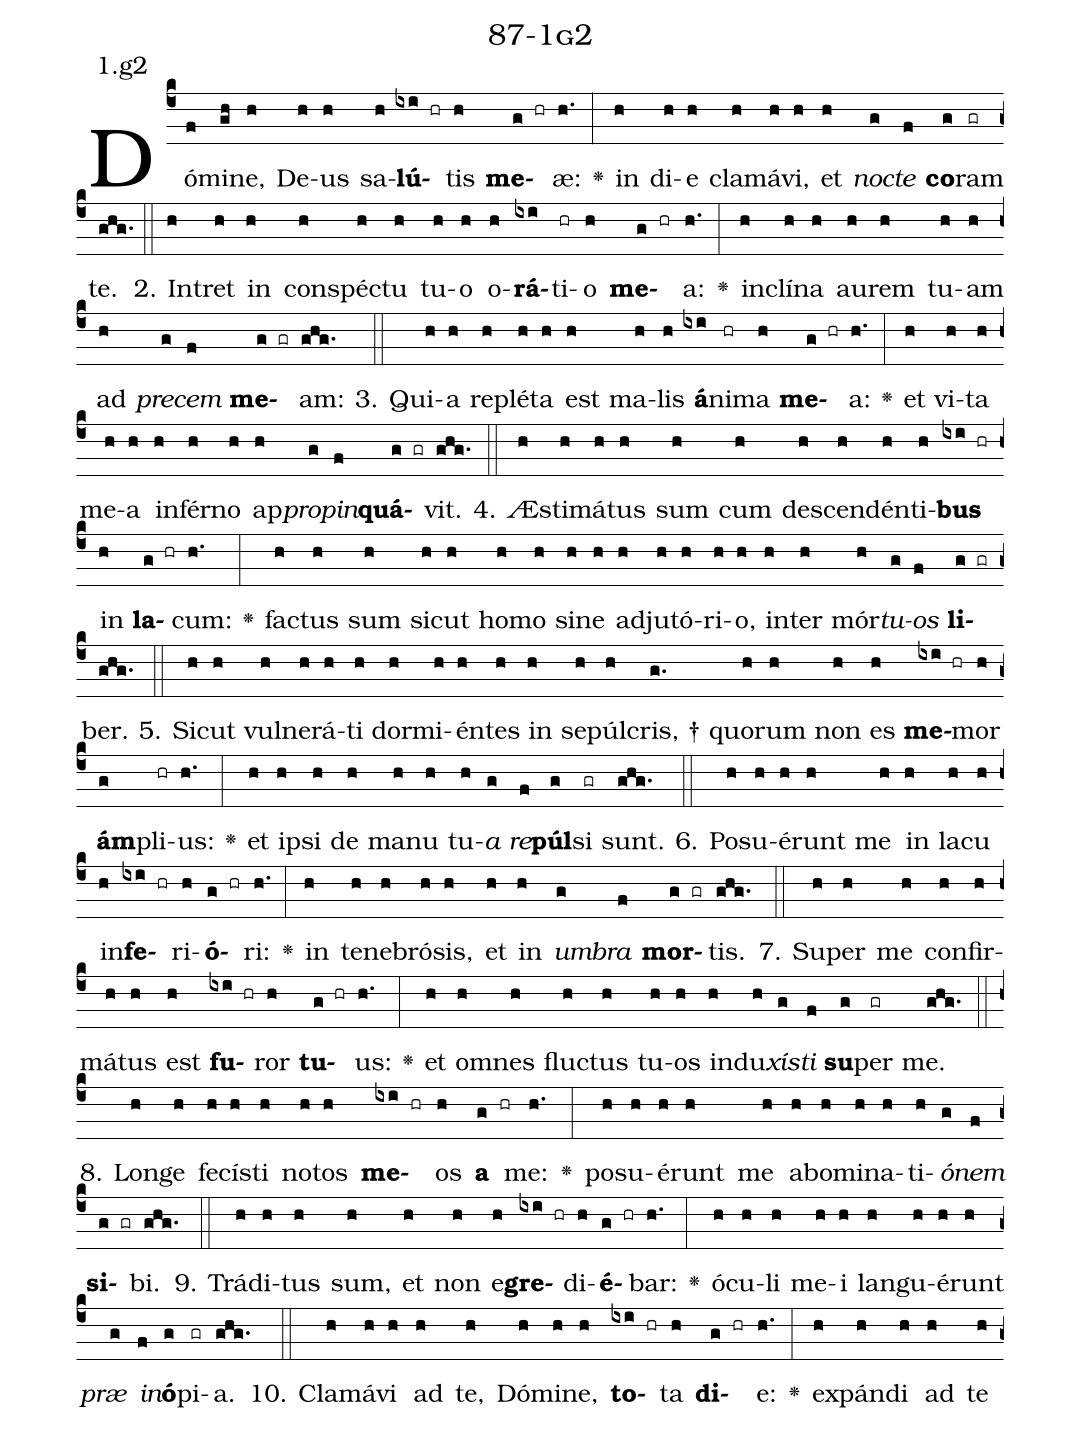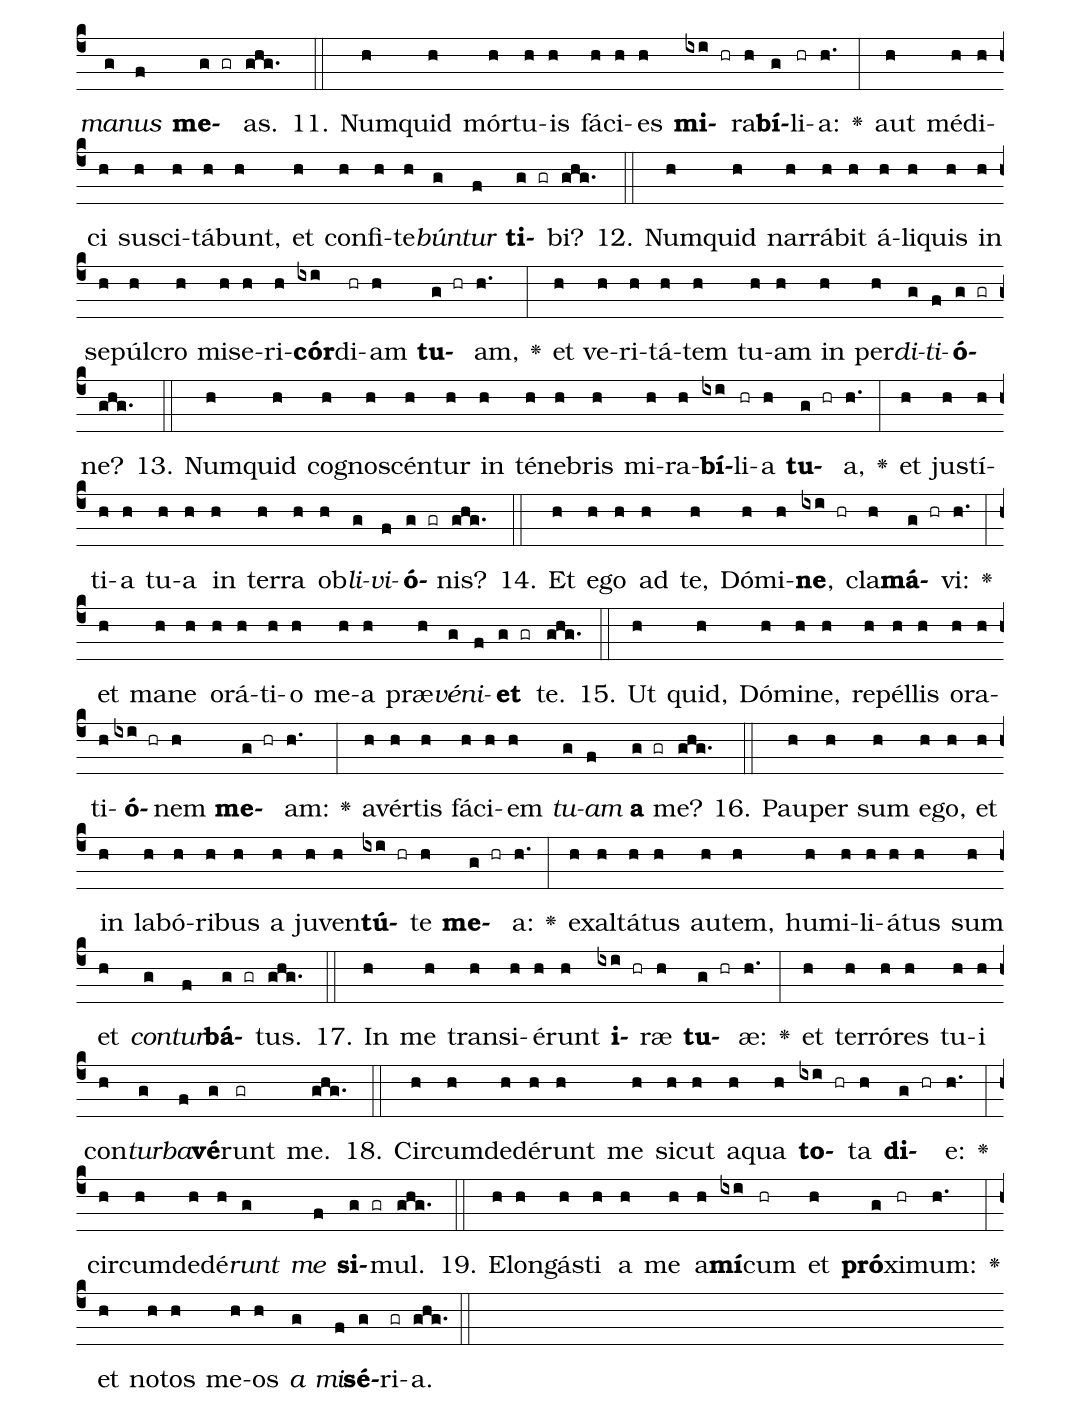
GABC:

name: 87-1g2;
annotation: 1.g2;
%%
(c4)Dó(f)mi(gh)ne,(h) De(h)us(h) sa(h)<b>lú</b>(ixi hr)tis(h) <b>me</b>(g hr)æ:(h.) <v>\greheightstar</v>(:) in(h) di(h)e(h) cla(h)má(h)vi,(h) et(h) <i>noc</i>(g)<i>te</i>(f) <b>co</b>(g)ram(gr) te.(ghg.) (::)
2. In(h)tret(h) in(h) con(h)spéc(h)tu(h) tu(h)o(h) o(h)<b>rá</b>(ixi)ti(hr)o(h) <b>me</b>(g hr)a:(h.) <v>\greheightstar</v>(:) in(h)clí(h)na(h) au(h)rem(h) tu(h)am(h) ad(h) <i>pre</i>(g)<i>cem</i>(f) <b>me</b>(g gr)am:(ghg.) (::)
3. Qui(h)a(h) re(h)plé(h)ta(h) est(h) ma(h)lis(h) <b>á</b>(ixi)ni(hr)ma(h) <b>me</b>(g hr)a:(h.) <v>\greheightstar</v>(:) et(h) vi(h)ta(h) me(h)a(h) in(h)fér(h)no(h) ap(h)<i>pro</i>(g)<i>pin</i>(f)<b>quá</b>(g gr)vit.(ghg.) (::)
4. Æs(h)ti(h)má(h)tus(h) sum(h) cum(h) de(h)scen(h)dén(h)ti(h)<b>bus</b>(ixi hr) in(h) <b>la</b>(g hr)cum:(h.) <v>\greheightstar</v>(:) fac(h)tus(h) sum(h) sic(h)ut(h) ho(h)mo(h) si(h)ne(h) ad(h)ju(h)tó(h)ri(h)o,(h) in(h)ter(h) mór(h)<i>tu</i>(g)<i>os</i>(f) <b>li</b>(g gr)ber.(ghg.) (::)
5. Sic(h)ut(h) vul(h)ne(h)rá(h)ti(h) dor(h)mi(h)én(h)tes(h) in(h) se(h)púl(h)cris, †(g.) quo(h)rum(h) non(h) es(h) <b>me</b>(ixi hr)mor(h) <b>ám</b>(g)pli(hr)us:(h.) <v>\greheightstar</v>(:) et(h) ip(h)si(h) de(h) ma(h)nu(h) tu(h)<i>a</i>(g) <i>re</i>(f)<b>púl</b>(g)si(gr) sunt.(ghg.) (::)
6. Po(h)su(h)é(h)runt(h) me(h) in(h) la(h)cu(h) in(h)<b>fe</b>(ixi hr)ri(h)<b>ó</b>(g hr)ri:(h.) <v>\greheightstar</v>(:) in(h) te(h)ne(h)bró(h)sis,(h) et(h) in(h) <i>um</i>(g)<i>bra</i>(f) <b>mor</b>(g gr)tis.(ghg.) (::)
7. Su(h)per(h) me(h) con(h)fir(h)má(h)tus(h) est(h) <b>fu</b>(ixi hr)ror(h) <b>tu</b>(g hr)us:(h.) <v>\greheightstar</v>(:) et(h) om(h)nes(h) fluc(h)tus(h) tu(h)os(h) in(h)du(h)<i>xís</i>(g)<i>ti</i>(f) <b>su</b>(g)per(gr) me.(ghg.) (::)
8. Lon(h)ge(h) fe(h)cís(h)ti(h) no(h)tos(h) <b>me</b>(ixi hr)os(h) <b>a</b>(g hr) me:(h.) <v>\greheightstar</v>(:) po(h)su(h)é(h)runt(h) me(h) ab(h)o(h)mi(h)na(h)ti(h)<i>ó</i>(g)<i>nem</i>(f) <b>si</b>(g gr)bi.(ghg.) (::)
9. Trá(h)di(h)tus(h) sum,(h) et(h) non(h) e(h)<b>gre</b>(ixi hr)di(h)<b>é</b>(g hr)bar:(h.) <v>\greheightstar</v>(:) ó(h)cu(h)li(h) me(h)i(h) lan(h)gu(h)é(h)runt(h) <i>præ</i>(g) <i>in</i>(f)<b>ó</b>(g)pi(gr)a.(ghg.) (::)
10. Cla(h)má(h)vi(h) ad(h) te,(h) Dó(h)mi(h)ne,(h) <b>to</b>(ixi hr)ta(h) <b>di</b>(g hr)e:(h.) <v>\greheightstar</v>(:) ex(h)pán(h)di(h) ad(h) te(h) <i>ma</i>(g)<i>nus</i>(f) <b>me</b>(g gr)as.(ghg.) (::)
11. Num(h)quid(h) mór(h)tu(h)is(h) fá(h)ci(h)es(h) <b>mi</b>(ixi hr)ra(h)<b>bí</b>(g)li(hr)a:(h.) <v>\greheightstar</v>(:) aut(h) mé(h)di(h)ci(h) su(h)sci(h)tá(h)bunt,(h) et(h) con(h)fi(h)te(h)<i>bún</i>(g)<i>tur</i>(f) <b>ti</b>(g gr)bi?(ghg.) (::)
12. Num(h)quid(h) nar(h)rá(h)bit(h) á(h)li(h)quis(h) in(h) se(h)púl(h)cro(h) mi(h)se(h)ri(h)<b>cór</b>(ixi)di(hr)am(h) <b>tu</b>(g hr)am,(h.) <v>\greheightstar</v>(:) et(h) ve(h)ri(h)tá(h)tem(h) tu(h)am(h) in(h) per(h)<i>di</i>(g)<i>ti</i>(f)<b>ó</b>(g gr)ne?(ghg.) (::)
13. Num(h)quid(h) co(h)gno(h)scén(h)tur(h) in(h) té(h)ne(h)bris(h) mi(h)ra(h)<b>bí</b>(ixi)li(hr)a(h) <b>tu</b>(g hr)a,(h.) <v>\greheightstar</v>(:) et(h) jus(h)tí(h)ti(h)a(h) tu(h)a(h) in(h) ter(h)ra(h) ob(h)<i>li</i>(g)<i>vi</i>(f)<b>ó</b>(g gr)nis?(ghg.) (::)
14. Et(h) e(h)go(h) ad(h) te,(h) Dó(h)mi(h)<b>ne</b>,(ixi hr) cla(h)<b>má</b>(g hr)vi:(h.) <v>\greheightstar</v>(:) et(h) ma(h)ne(h) o(h)rá(h)ti(h)o(h) me(h)a(h) præ(h)<i>vé</i>(g)<i>ni</i>(f)<b>et</b>(g gr) te.(ghg.) (::)
15. Ut(h) quid,(h) Dó(h)mi(h)ne,(h) re(h)pél(h)lis(h) o(h)ra(h)ti(h)<b>ó</b>(ixi hr)nem(h) <b>me</b>(g hr)am:(h.) <v>\greheightstar</v>(:) a(h)vér(h)tis(h) fá(h)ci(h)em(h) <i>tu</i>(g)<i>am</i>(f) <b>a</b>(g gr) me?(ghg.) (::)
16. Pau(h)per(h) sum(h) e(h)go,(h) et(h) in(h) la(h)bó(h)ri(h)bus(h) a(h) ju(h)ven(h)<b>tú</b>(ixi hr)te(h) <b>me</b>(g hr)a:(h.) <v>\greheightstar</v>(:) ex(h)al(h)tá(h)tus(h) au(h)tem,(h) hu(h)mi(h)li(h)á(h)tus(h) sum(h) et(h) <i>con</i>(g)<i>tur</i>(f)<b>bá</b>(g gr)tus.(ghg.) (::)
17. In(h) me(h) trans(h)i(h)é(h)runt(h) <b>i</b>(ixi hr)ræ(h) <b>tu</b>(g hr)æ:(h.) <v>\greheightstar</v>(:) et(h) ter(h)ró(h)res(h) tu(h)i(h) con(h)<i>tur</i>(g)<i>ba</i>(f)<b>vé</b>(g)runt(gr) me.(ghg.) (::)
18. Cir(h)cum(h)de(h)dé(h)runt(h) me(h) sic(h)ut(h) a(h)qua(h) <b>to</b>(ixi hr)ta(h) <b>di</b>(g hr)e:(h.) <v>\greheightstar</v>(:) cir(h)cum(h)de(h)dé(h)<i>runt</i>(g) <i>me</i>(f) <b>si</b>(g gr)mul.(ghg.) (::)
19. E(h)lon(h)gás(h)ti(h) a(h) me(h) a(h)<b>mí</b>(ixi)cum(hr) et(h) <b>pró</b>(g)xi(hr)mum:(h.) <v>\greheightstar</v>(:) et(h) no(h)tos(h) me(h)os(h) <i>a</i>(g) <i>mi</i>(f)<b>sé</b>(g)ri(gr)a.(ghg.) (::)
